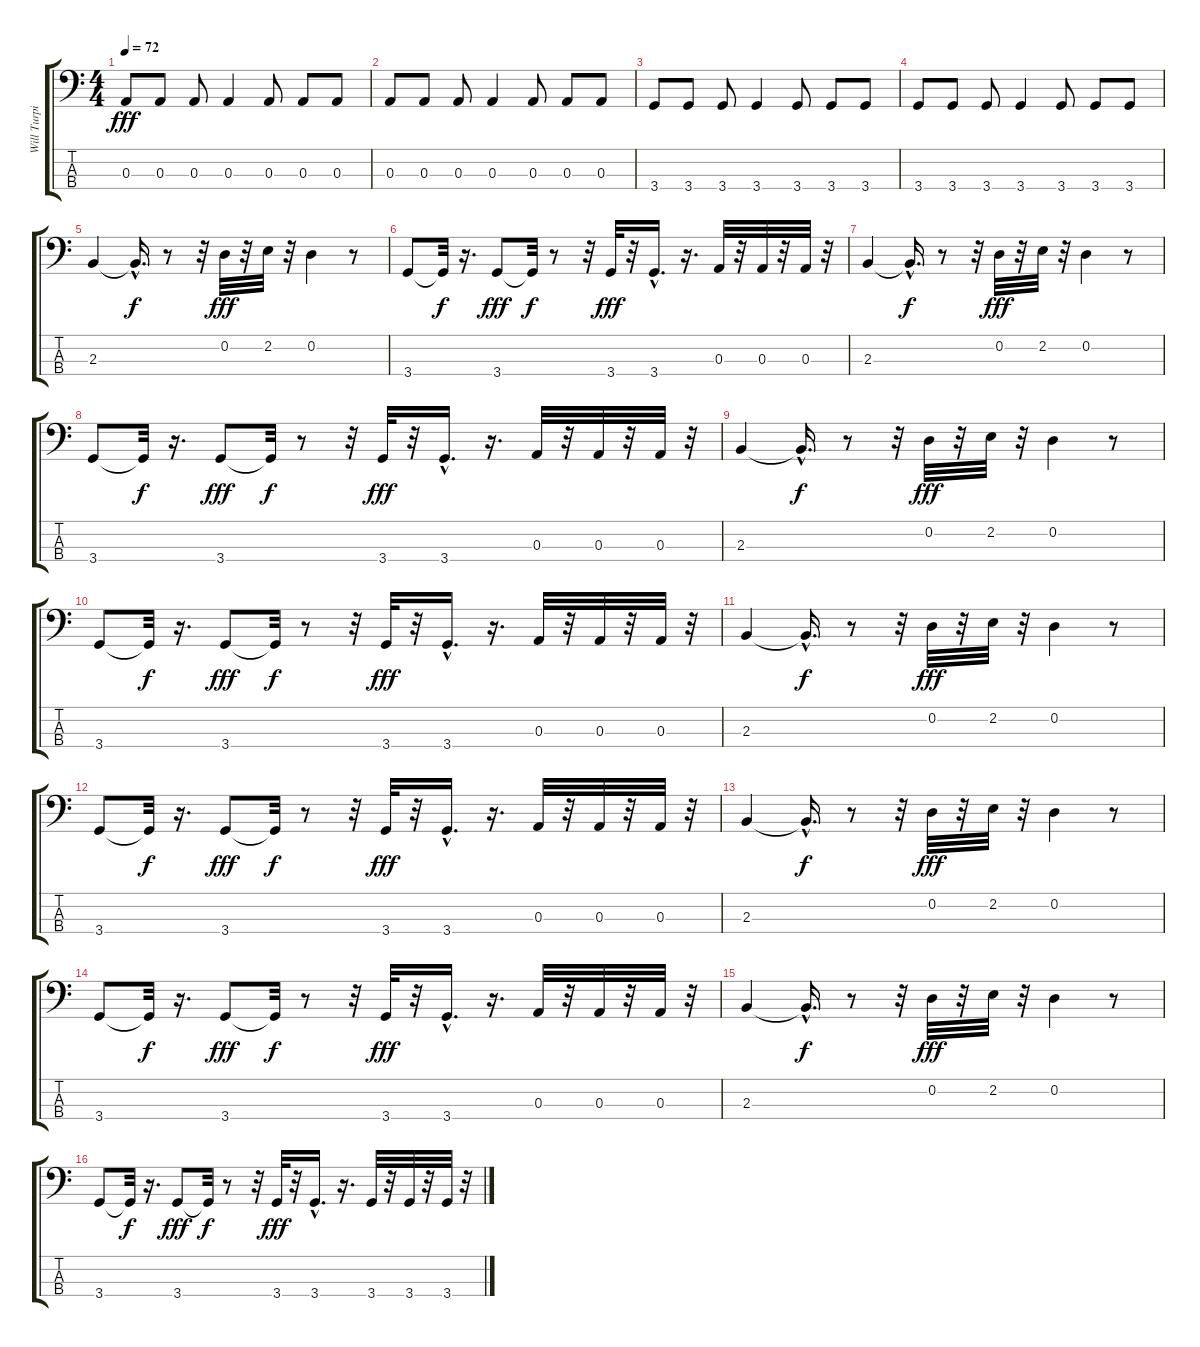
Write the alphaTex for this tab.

\track ("Will Turpin" "Will Turpi") {instrument electricbassfinger}
\staff {score tabs}
\tuning (G2 D2 A1 E1) {hide}
\ts (4 4)
\tempo 72
\clef f4
\ks c
0.3.8{dy fff} 0.3.8 0.3.8 0.3.4 0.3.8 0.3.8 0.3.8 |
0.3.8 0.3.8 0.3.8 0.3.4 0.3.8 0.3.8 0.3.8 |
3.4.8 3.4.8 3.4.8 3.4.4 3.4.8 3.4.8 3.4.8 |
3.4.8 3.4.8 3.4.8 3.4.4 3.4.8 3.4.8 3.4.8 |
2.3.4 2.3{hac t}.16{d dy f} r.8 r.32 0.2.32{dy fff} r.32 2.2.32 r.32 0.2.4 r.8 |
3.4.8 3.4{t}.32{dy f} r.16{d} 3.4.8{dy fff} 3.4{t}.32{dy f} r.8 r.32 3.4.32{dy fff} r.32 3.4{hac}.16{d} r.16{d} 0.3.32 r.32 0.3.32 r.32 0.3.32 r.32 |
2.3.4 2.3{hac t}.16{d dy f} r.8 r.32 0.2.32{dy fff} r.32 2.2.32 r.32 0.2.4 r.8 |
3.4.8 3.4{t}.32{dy f} r.16{d} 3.4.8{dy fff} 3.4{t}.32{dy f} r.8 r.32 3.4.32{dy fff} r.32 3.4{hac}.16{d} r.16{d} 0.3.32 r.32 0.3.32 r.32 0.3.32 r.32 |
2.3.4 2.3{hac t}.16{d dy f} r.8 r.32 0.2.32{dy fff} r.32 2.2.32 r.32 0.2.4 r.8 |
3.4.8 3.4{t}.32{dy f} r.16{d} 3.4.8{dy fff} 3.4{t}.32{dy f} r.8 r.32 3.4.32{dy fff} r.32 3.4{hac}.16{d} r.16{d} 0.3.32 r.32 0.3.32 r.32 0.3.32 r.32 |
2.3.4 2.3{hac t}.16{d dy f} r.8 r.32 0.2.32{dy fff} r.32 2.2.32 r.32 0.2.4 r.8 |
3.4.8 3.4{t}.32{dy f} r.16{d} 3.4.8{dy fff} 3.4{t}.32{dy f} r.8 r.32 3.4.32{dy fff} r.32 3.4{hac}.16{d} r.16{d} 0.3.32 r.32 0.3.32 r.32 0.3.32 r.32 |
2.3.4 2.3{hac t}.16{d dy f} r.8 r.32 0.2.32{dy fff} r.32 2.2.32 r.32 0.2.4 r.8 |
3.4.8 3.4{t}.32{dy f} r.16{d} 3.4.8{dy fff} 3.4{t}.32{dy f} r.8 r.32 3.4.32{dy fff} r.32 3.4{hac}.16{d} r.16{d} 0.3.32 r.32 0.3.32 r.32 0.3.32 r.32 |
2.3.4 2.3{hac t}.16{d dy f} r.8 r.32 0.2.32{dy fff} r.32 2.2.32 r.32 0.2.4 r.8 |
3.4.8 3.4{t}.32{dy f} r.16{d} 3.4.8{dy fff} 3.4{t}.32{dy f} r.8 r.32 3.4.32{dy fff} r.32 3.4{hac}.16{d} r.16{d} 3.4.32 r.32 3.4.32 r.32 3.4.32 r.32
